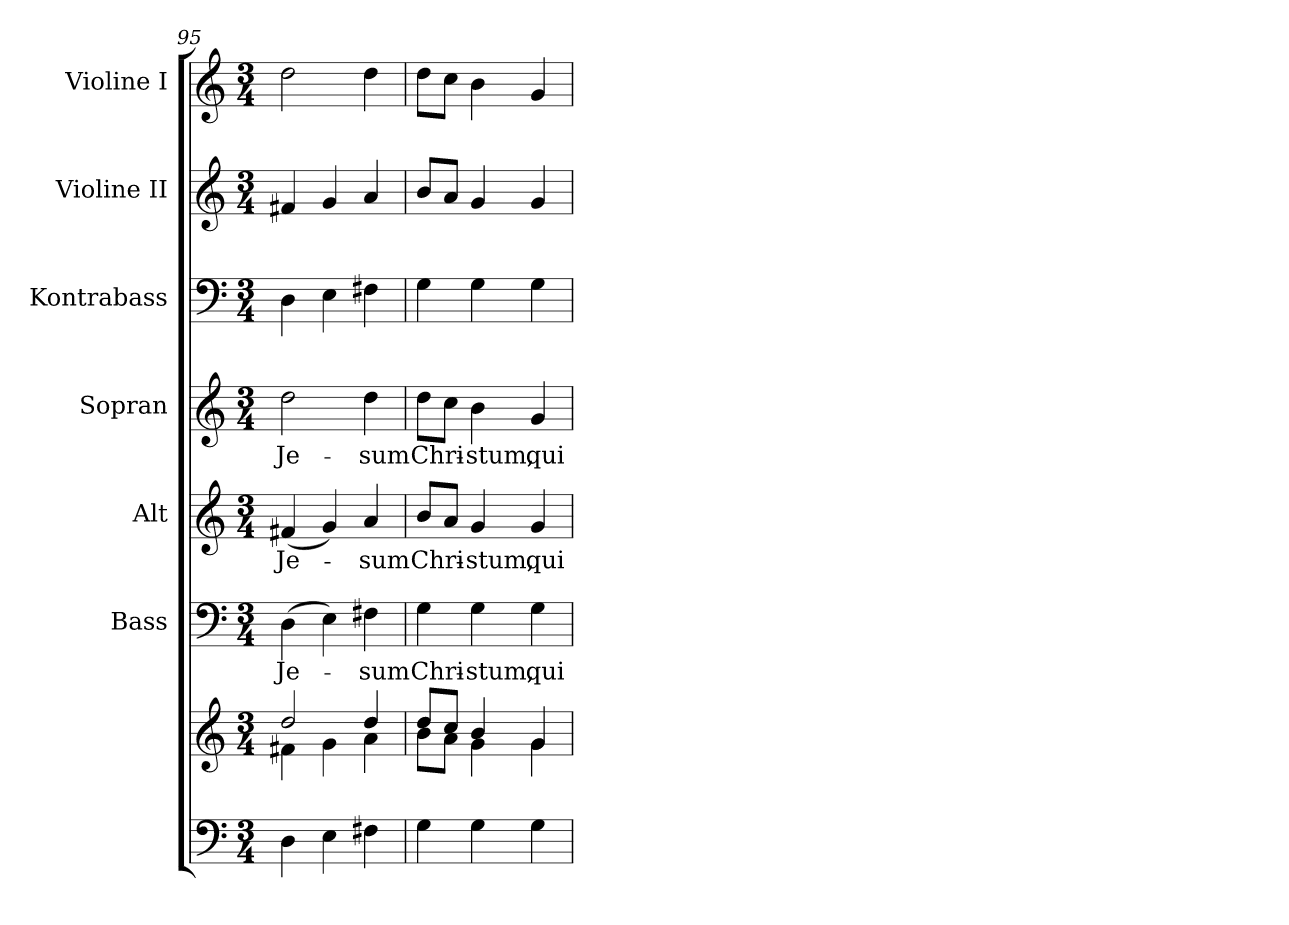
**kern	**kern	**kern	**text	**kern	**text	**kern	**text	**kern	**kern	**kern
*part7	*part7	*part6	*part6	*part5	*part5	*part4	*part4	*part3	*part2	*part1
*staff8	*staff7	*staff6	*staff6	*staff5	*staff5	*staff4	*staff4	*staff3	*staff2	*staff1
*	*	*I"Bass	*	*I"Alt	*	*I"Sopran	*	*I"Kontrabass	*I"Violine II	*I"Violine I
*	*	*I'B.	*	*I'A.	*	*I'S.	*	*I'Kb.	*I'Vl. II	*I'Vl. I
*clefF4	*clefG2	*clefF4	*	*clefG2	*	*clefG2	*	*clefF4	*clefG2	*clefG2
*	*	*	*	*	*	*	*	*ITrd7c12	*	*
*k[]	*k[]	*k[]	*	*k[]	*	*k[]	*	*k[]	*k[]	*k[]
*C:	*C:	*C:	*	*C:	*	*C:	*	*C:	*C:	*C:
*M3/4	*M3/4	*M3/4	*	*M3/4	*	*M3/4	*	*M3/4	*M3/4	*M3/4
=95	=95	=95	=95	=95	=95	=95	=95	=95	=95	=95
*	*^	*	*	*	*	*	*	*	*	*
!	!	!	!	!LO:LY:b	!	!LO:LY:b	!	!LO:LY:b	!	!	!
4D\	2dd/	4f#X\	(>4D\	Je-	(<4f#X/	Je-	2dd\	Je-	4DD\	4f#X/	2dd\
4E\	.	4g\	4E\)	.	4g/)	.	.	.	4EE\	4g/	.
!	!	!	!	!LO:LY:b	!	!LO:LY:b	!	!LO:LY:b	!	!	!
4F#X\	4dd/	4a\	4F#X\	-sum	4a/	-sum	4dd\	-sum	4FF#X\	4a/	4dd\
=96	=96	=96	=96	=96	=96	=96	=96	=96	=96	=96	=96
!	!	!	!	!LO:LY:b	!	!LO:LY:b	!	!LO:LY:b	!	!	!
4G\	8dd/L	8b\L	4G\	Chri-	8b/L	Chri-	8dd\L	Chri-	4GG\	8b/L	8dd\L
.	8cc/J	8a\J	.	.	8a/J	.	8cc\J	.	.	8a/J	8cc\J
!	!	!	!	!LO:LY:b	!	!LO:LY:b	!	!LO:LY:b	!	!	!
4G\	4b/	4g\	4G\	-stum,	4g/	-stum,	4b\	-stum,	4GG\	4g/	4b\
!	!	!	!	!LO:LY:b	!	!LO:LY:b	!	!LO:LY:b	!	!	!
4G\	4g/	4g\	4G\	qui	4g/	qui	4g/	qui	4GG\	4g/	4g/
*	*v	*v	*	*	*	*	*	*	*	*	*
=	=	=	=	=	=	=	=	=	=	=
*-	*-	*-	*-	*-	*-	*-	*-	*-	*-	*-
